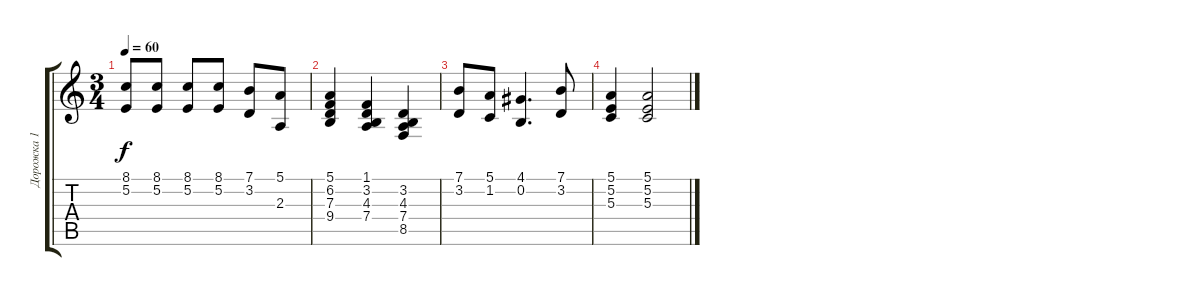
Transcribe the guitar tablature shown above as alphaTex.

\track ("Дорожка 1" "Дорожка 1") {instrument accordion}
\staff {score tabs}
\tuning (E4 B3 G3 D3 A2 E2) {hide}
\ts (3 4)
\tempo 60
\clef g2
\ks c
(8.1 5.2).8{dy f} (8.1 5.2).8 (8.1 5.2).8 (8.1 5.2).8 (7.1 3.2).8 (5.1 2.3).8 |
(5.1 6.2 7.3 9.4).4 (1.1 3.2 4.3 7.4).4 (3.2 4.3 7.4 8.5).4 |
(7.1 3.2).8 (5.1 1.2).8 (4.1 0.2).4{d} (7.1 3.2).8 |
(5.1 5.2 5.3).4 (5.1 5.2 5.3).2
